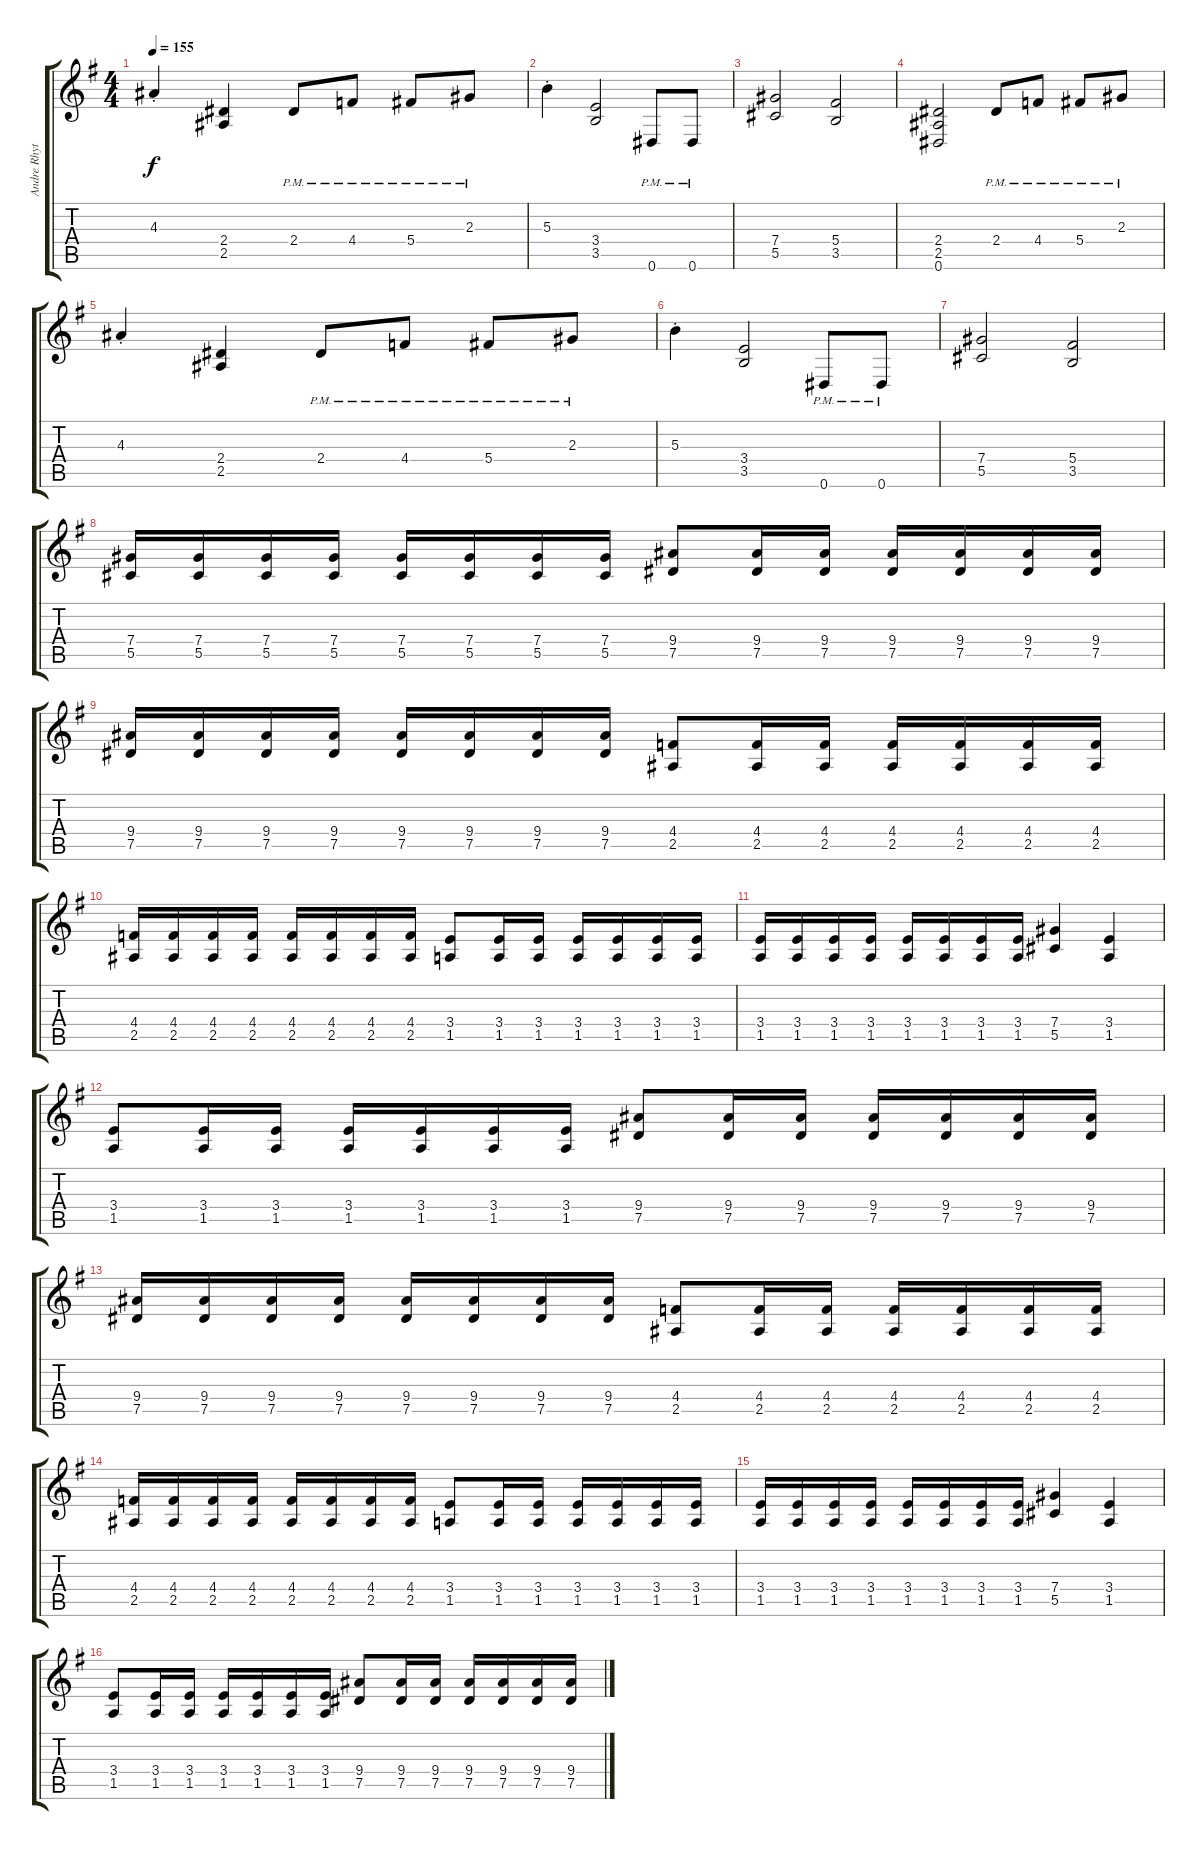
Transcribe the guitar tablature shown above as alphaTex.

\track ("Andre Rhythm" "Andre Rhyt") {instrument distortionguitar}
\staff {score tabs}
\tuning (Eb4 Bb3 Gb3 Db3 Ab2 Eb2) {hide}
\ts (4 4)
\tempo 155
\clef g2
\ks g
4.3{st}.4{dy f} (2.4 2.5).4 2.4{pm}.8 4.4{pm}.8 5.4{pm}.8 2.3{pm}.8 |
5.3{st}.4 (3.4 3.5).2 0.6{pm}.8 0.6{pm}.8 |
(7.4 5.5).2 (5.4 3.5).2 |
(2.4 2.5 0.6).2 2.4{pm}.8 4.4{pm}.8 5.4{pm}.8 2.3{pm}.8 |
4.3{st}.4 (2.4 2.5).4 2.4{pm}.8 4.4{pm}.8 5.4{pm}.8 2.3{pm}.8 |
5.3{st}.4 (3.4 3.5).2 0.6{pm}.8 0.6{pm}.8 |
(7.4 5.5).2 (5.4 3.5).2 |
(7.4 5.5).16 (7.4 5.5).16 (7.4 5.5).16 (7.4 5.5).16 (7.4 5.5).16 (7.4 5.5).16 (7.4 5.5).16 (7.4 5.5).16 (9.4 7.5).8 (9.4 7.5).16 (9.4 7.5).16 (9.4 7.5).16 (9.4 7.5).16 (9.4 7.5).16 (9.4 7.5).16 |
(9.4 7.5).16 (9.4 7.5).16 (9.4 7.5).16 (9.4 7.5).16 (9.4 7.5).16 (9.4 7.5).16 (9.4 7.5).16 (9.4 7.5).16 (4.4 2.5).8 (4.4 2.5).16 (4.4 2.5).16 (4.4 2.5).16 (4.4 2.5).16 (4.4 2.5).16 (4.4 2.5).16 |
(4.4 2.5).16 (4.4 2.5).16 (4.4 2.5).16 (4.4 2.5).16 (4.4 2.5).16 (4.4 2.5).16 (4.4 2.5).16 (4.4 2.5).16 (3.4 1.5).8 (3.4 1.5).16 (3.4 1.5).16 (3.4 1.5).16 (3.4 1.5).16 (3.4 1.5).16 (3.4 1.5).16 |
(3.4 1.5).16 (3.4 1.5).16 (3.4 1.5).16 (3.4 1.5).16 (3.4 1.5).16 (3.4 1.5).16 (3.4 1.5).16 (3.4 1.5).16 (7.4 5.5).4 (3.4 1.5).4 |
(3.4 1.5).8 (3.4 1.5).16 (3.4 1.5).16 (3.4 1.5).16 (3.4 1.5).16 (3.4 1.5).16 (3.4 1.5).16 (9.4 7.5).8 (9.4 7.5).16 (9.4 7.5).16 (9.4 7.5).16 (9.4 7.5).16 (9.4 7.5).16 (9.4 7.5).16 |
(9.4 7.5).16 (9.4 7.5).16 (9.4 7.5).16 (9.4 7.5).16 (9.4 7.5).16 (9.4 7.5).16 (9.4 7.5).16 (9.4 7.5).16 (4.4 2.5).8 (4.4 2.5).16 (4.4 2.5).16 (4.4 2.5).16 (4.4 2.5).16 (4.4 2.5).16 (4.4 2.5).16 |
(4.4 2.5).16 (4.4 2.5).16 (4.4 2.5).16 (4.4 2.5).16 (4.4 2.5).16 (4.4 2.5).16 (4.4 2.5).16 (4.4 2.5).16 (3.4 1.5).8 (3.4 1.5).16 (3.4 1.5).16 (3.4 1.5).16 (3.4 1.5).16 (3.4 1.5).16 (3.4 1.5).16 |
(3.4 1.5).16 (3.4 1.5).16 (3.4 1.5).16 (3.4 1.5).16 (3.4 1.5).16 (3.4 1.5).16 (3.4 1.5).16 (3.4 1.5).16 (7.4 5.5).4 (3.4 1.5).4 |
(3.4 1.5).8 (3.4 1.5).16 (3.4 1.5).16 (3.4 1.5).16 (3.4 1.5).16 (3.4 1.5).16 (3.4 1.5).16 (9.4 7.5).8 (9.4 7.5).16 (9.4 7.5).16 (9.4 7.5).16 (9.4 7.5).16 (9.4 7.5).16 (9.4 7.5).16
